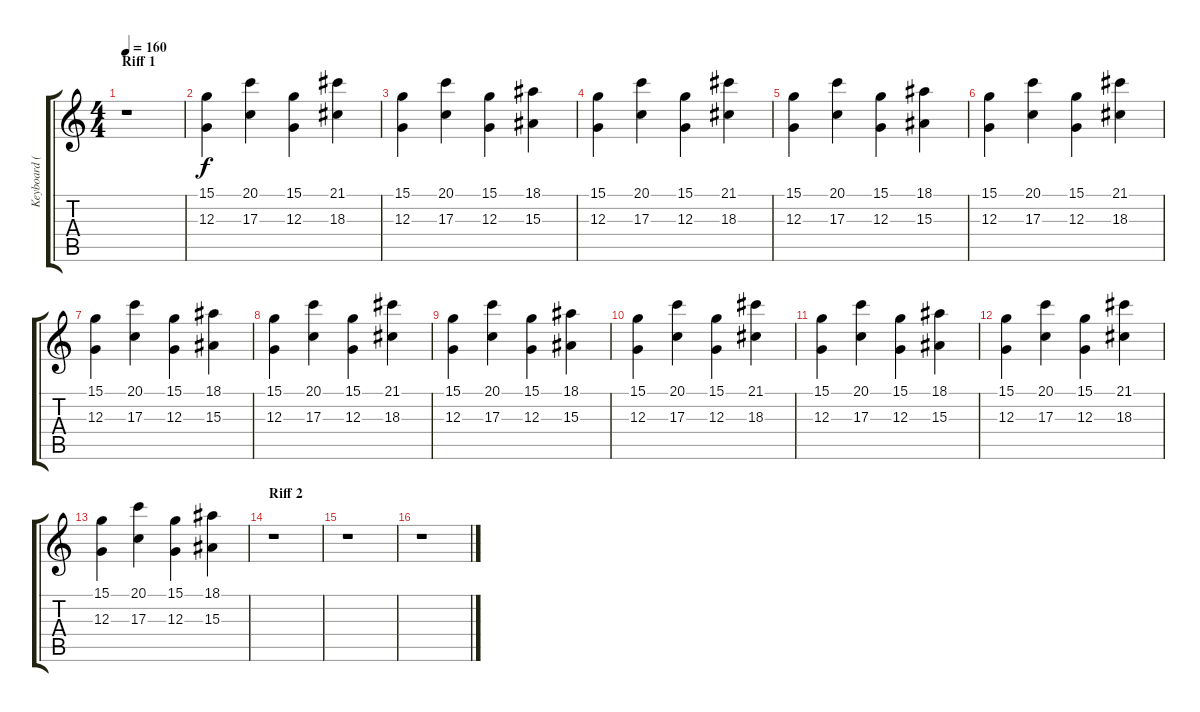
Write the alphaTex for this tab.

\track ("Keyboard (Strings/Choir Aahs)" "Keyboard (") {instrument pizzicatostrings}
\staff {score tabs}
\tuning (E4 B3 G3 D3 A2 E2) {hide}
\ts (4 4)
\section ("" "Riff 1")
\tempo 160
\clef g2
\ks c
r.1{dy f} |
(15.1 12.3).4{instrument choiraahs} (20.1 17.3).4 (15.1 12.3).4 (21.1 18.3).4 |
(15.1 12.3).4 (20.1 17.3).4 (15.1 12.3).4 (18.1 15.3).4 |
(15.1 12.3).4{instrument choiraahs} (20.1 17.3).4 (15.1 12.3).4 (21.1 18.3).4 |
(15.1 12.3).4 (20.1 17.3).4 (15.1 12.3).4 (18.1 15.3).4 |
(15.1 12.3).4{instrument choiraahs} (20.1 17.3).4 (15.1 12.3).4 (21.1 18.3).4 |
(15.1 12.3).4 (20.1 17.3).4 (15.1 12.3).4 (18.1 15.3).4 |
(15.1 12.3).4{instrument choiraahs} (20.1 17.3).4 (15.1 12.3).4 (21.1 18.3).4 |
(15.1 12.3).4 (20.1 17.3).4 (15.1 12.3).4 (18.1 15.3).4 |
(15.1 12.3).4{instrument choiraahs} (20.1 17.3).4 (15.1 12.3).4 (21.1 18.3).4 |
(15.1 12.3).4 (20.1 17.3).4 (15.1 12.3).4 (18.1 15.3).4 |
(15.1 12.3).4{instrument choiraahs} (20.1 17.3).4 (15.1 12.3).4 (21.1 18.3).4 |
(15.1 12.3).4 (20.1 17.3).4 (15.1 12.3).4 (18.1 15.3).4 |
\section ("" "Riff 2")
r.1 |
r.1 |
r.1
